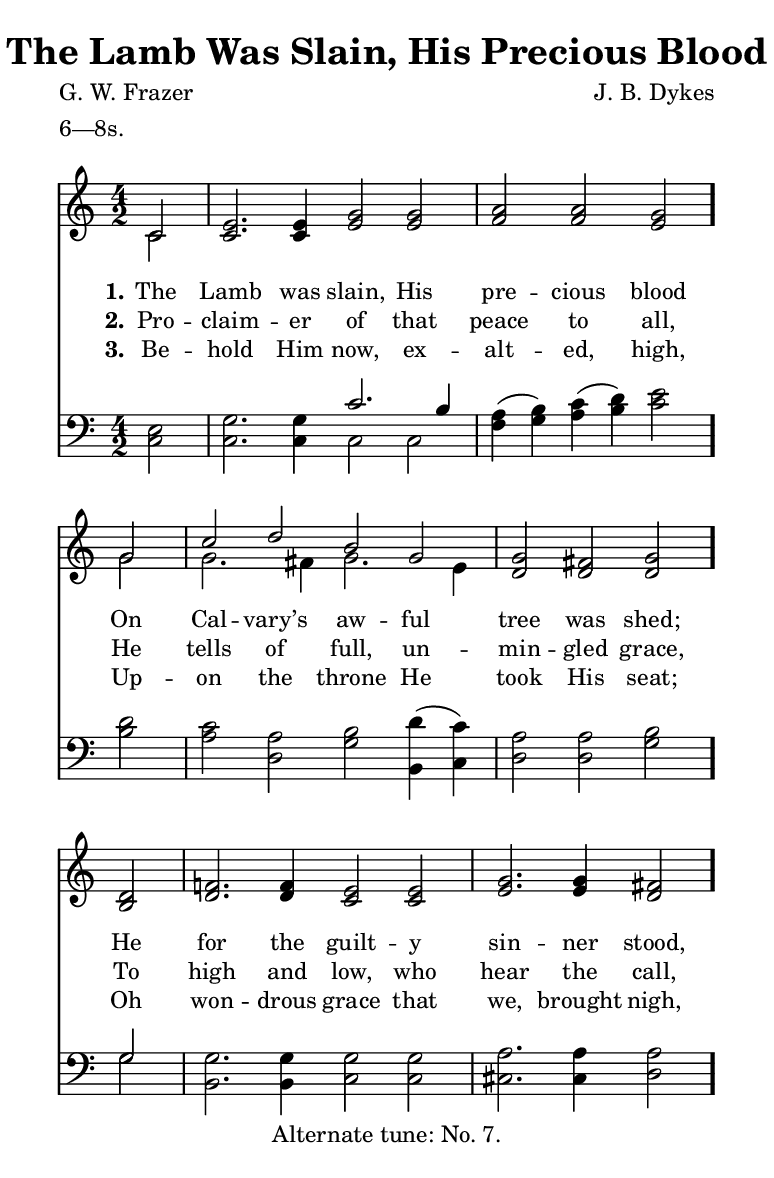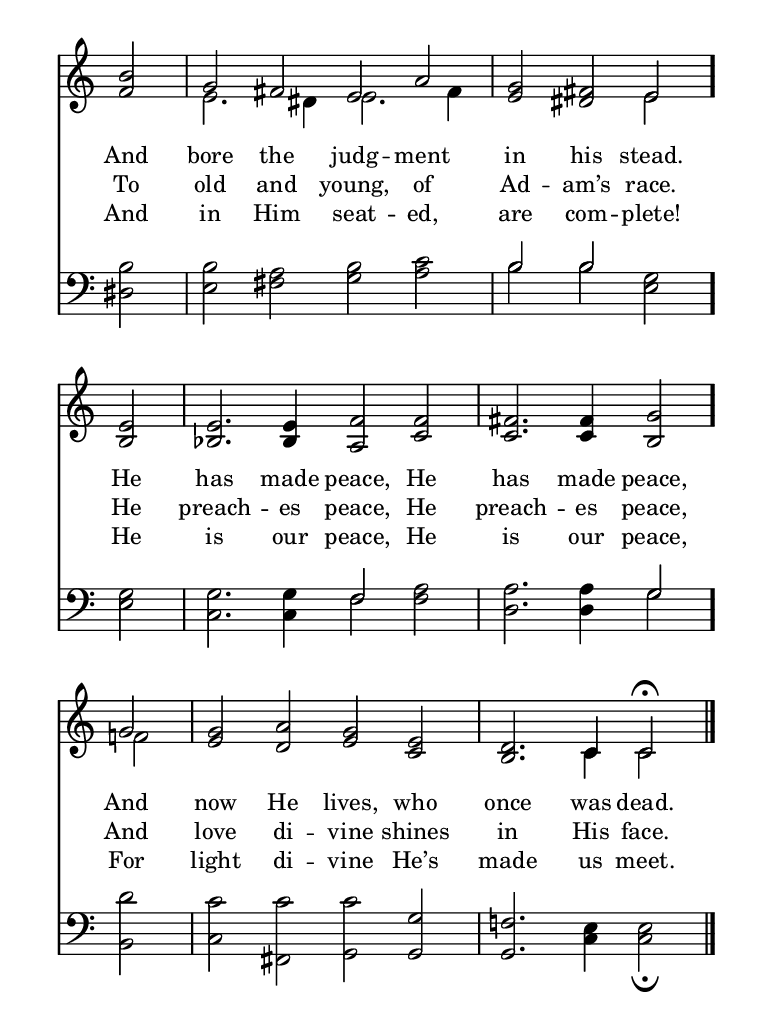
\include "common/global.ily"
\paper {
  \include "common/paper.ily"
  system-count = #(cond (is-eogsized 4) (#t #f))
  oddFooterMarkup = \markup { \fill-line { \on-the-fly \first-page "Alternate tune: No. 7." } }
}

\header{
  %gospel
  hymnnumber = "123"
  title = "The Lamb Was Slain, His Precious Blood"
  tunename = "Melita"
  meter = "6—8s."
  poet = "G. W. Frazer"
  composer = "J. B. Dykes"
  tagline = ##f
}

% for fermata in MIDI
ta = { \tempo 2=80 }
tb = { \tempo 2=40 }

global = {
  \include "common/overrides.ily"
  \override Staff.TimeSignature.style = #'numbered
  \time 4/2
  \override Score.MetronomeMark.transparent = ##t % hide all fermata changes too
  \ta
  \key c \major
  \partial 2
  \autoBeamOff
}

notesSoprano = {
\global
\relative c' {

c2 | e2. e4 g2 g | a a g
g | c d b g | g fis g
d | f!2. f4 e2 e | g2. g4 fis2
b | g fis e a | g fis e
e | e2. e4 f2 f2 | fis2. fis4 g2
g | g a g e | d2. c4 \tb c2 \fermata \ta

  \bar "|."

}
}

notesAlto = {
\global
\relative e' {

c2 c2. c4 e2 e | f f e
g2 | g2. fis4 g2. e4 | d2 d d % original has impossible timing for second dotted half (not dotted in original)
b2 | d2. d4 c2 c | e2. e4 d2
fis2 | e2. dis4 e2. fis4 | e2 dis e
b2 | bes2. bes4 a2 c | c2. c4 b2
f'!2 | e d e c | b2. c4 c2

}
}

notesTenor = {
\global
\relative a {

e2 | g2. g4 c2. b4 | a4( b) c( d) e2
d2 | c a b d4( c) | a2 a b
g2 | g2. g4 g2 g | a2. a4 a2
b2 | b a b c | b b g
g2 | g2. g4 f2 a | a2. a4 g2
d'2 | c c c g | f!2. e4 e2

}
}

notesBass = {
\global
\relative f {

c2 | c2. c4 c2 c | f4( g) a( b) c2
b2 | a d, g b,4( c) | d2 d g
g2 | b,2. b4 c2 c | cis2. cis4 d2
dis2 | e fis g a | b b e,
e2 | c2. c4 f2 f | d2. d4 g2
b,2 | c fis, g g | g2. c4 \tb c2_\fermata \ta


}
}

wordsA = \lyricmode {
\set stanza = "1."

The Lamb was slain, His pre -- cious blood \bar "."
On Cal -- vary’s aw -- ful tree was shed; \bar "."
He for the guilt -- y sin -- ner stood, \bar "."
And bore the judg -- ment in his stead. \bar "."
He has made peace, He has made peace, \bar "."
And now He lives, who once was dead. \bar "."

}

wordsB = \lyricmode {
\set stanza = "2."

Pro -- claim -- er of that peace to all,
He tells of full, un -- min -- gled grace,
To high and low, who hear the call,
To old and young, of Ad -- am’s race.
He preach -- es peace, He preach -- es peace,
And love di -- vine shines in His face.

}

wordsC = \lyricmode {
\set stanza = "3."

Be -- hold Him now, ex -- alt -- ed, high,
Up -- on the throne He took His seat;
Oh won -- drous grace that we, brought nigh,
And in Him seat -- ed, are com -- plete!
He is our peace, He is our peace,
For light di -- vine He’s made us meet.

}

\score {
  \context ChoirStaff <<
    \context Staff = upper <<
      \set Staff.autoBeaming = ##f
      \set ChoirStaff.systemStartDelimiter = #'SystemStartBar
      \set ChoirStaff.printPartCombineTexts = ##f
      \partcombine #'(2 . 11) \notesSoprano \notesAlto
      \context NullVoice = sopranos { \voiceOne << \notesSoprano >> }
      \context Lyrics = one   \lyricsto sopranos \wordsA
      \context Lyrics = two   \lyricsto sopranos \wordsB
      \context Lyrics = three \lyricsto sopranos \wordsC
    >>
    \context Staff = men <<
      \set Staff.autoBeaming = ##f
      \clef bass
      \set ChoirStaff.printPartCombineTexts = ##f
      \partcombine #'(2 . 11) \notesTenor \notesBass
    >>
  >>
  \layout {
    \include "common/layout.ily"
  }
  #(cond ((ly:get-option 'eog-midi-permitted) #{ \midi{
    \include "common/midi.ily"
  } #}))
}

\version "2.19.49"  % necessary for upgrading to future LilyPond versions.

% vi:set et ts=2 sw=2 ai nocindent syntax=lilypond:
